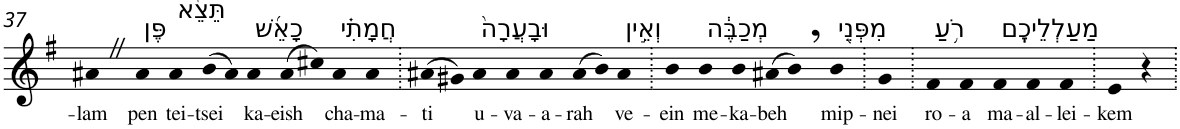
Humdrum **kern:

**kern	**text
*part1	*part1
*staff1	*staff1
*I"Piano	*
*I'Pno	*
!!LO:PB:g=z
*clefG2	*
*k[f#]	*
*G:	*
=37	=37
!	!LO:LY:b
4a#XZ	-lam
!LO:TX:a:t=פֶּן	!
!	!LO:LY:b
4a#	pen
!LO:TX:a:t=תֵּצֵ֨א	!
!	!LO:LY:b
4a#	tei-
!	!LO:LY:b
(>8b	-tsei
8a#)	.
!LO:TX:a:t=כָאֵ֜שׁ	!
!	!LO:LY:b
4a#	ka-
!	!LO:LY:b
(>8a#	-eish
8cc#X)	.
!LO:TX:a:t=חֲמָתִ֗י	!
!	!LO:LY:b
4a#	cha-
!	!LO:LY:b
4a#	-ma-
=38.	=38.
!	!LO:LY:b
(>8a#X	-ti
8g#X)	.
!LO:TX:a:t=וּבָעֲרָה֙	!
!	!LO:LY:b
4a#	u-
!	!LO:LY:b
4a#	-va-
!	!LO:LY:b
4a#	-a-
!	!LO:LY:b
(>8a#	-rah
8b)	.
!LO:TX:a:t=וְאֵ֣ין	!
!	!LO:LY:b
4a#	ve-
=39.	=39.
!	!LO:LY:b
4b	-ein
!LO:TX:a:t=מְכַבֶּ֔ה	!
!	!LO:LY:b
4b	me-
!	!LO:LY:b
4b	-ka-
!	!LO:LY:b
(>8a#X	-beh
8b,)	.
!LO:TX:a:t=מִפְּנֵ֖י	!
!	!LO:LY:b
4b	mip-
=40.	=40.
!	!LO:LY:b
4g	-nei
=41.	=41.
!LO:TX:a:t=רֹ֥עַ	!
!	!LO:LY:b
4f#	ro-
!	!LO:LY:b
4f#	-a
!LO:TX:a:t=מַעַלְלֵיכֶֽם	!
!	!LO:LY:b
4f#	ma-
!	!LO:LY:b
4f#	-al-
!	!LO:LY:b
4f#	-lei-
=42.	=42.
!	!LO:LY:b
4e	-kem
4r	.
=.	=.
*-	*-
